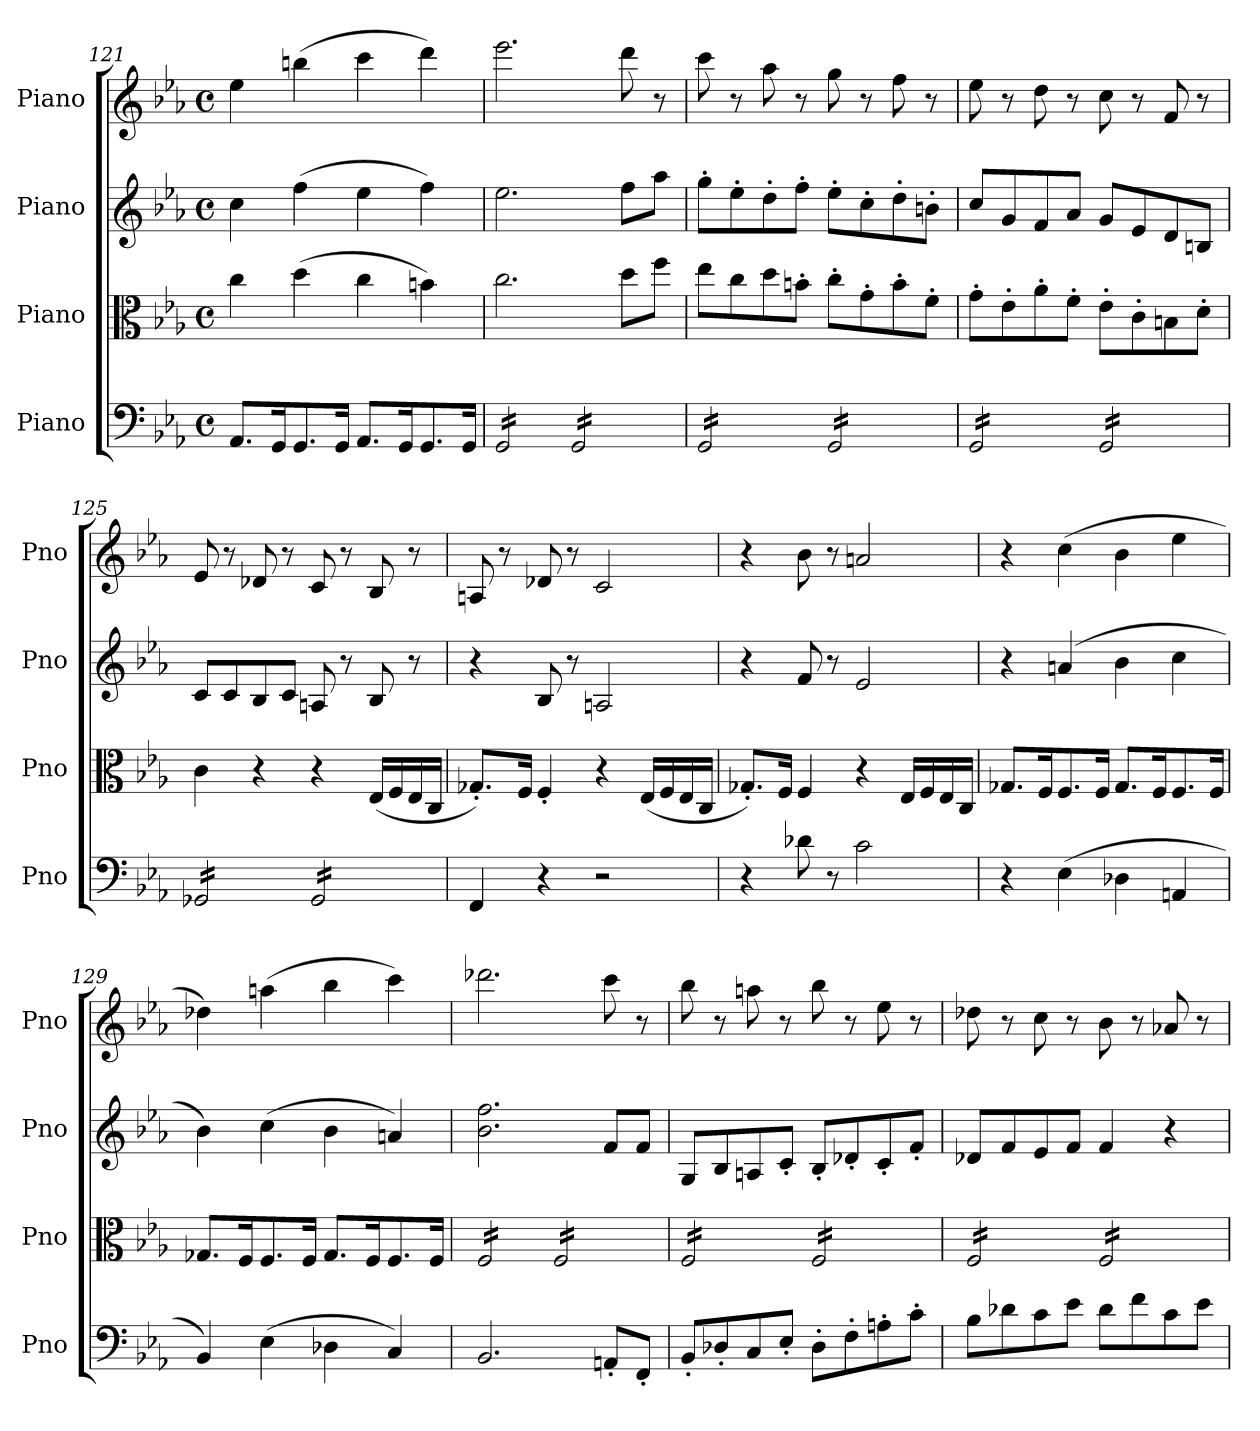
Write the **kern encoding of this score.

**kern	**kern	**kern	**kern
*part4	*part3	*part2	*part1
*staff4	*staff3	*staff2	*staff1
*I"Piano	*I"Piano	*I"Piano	*I"Piano
*I'Pno	*I'Pno	*I'Pno	*I'Pno
*clefF4	*clefC3	*clefG2	*clefG2
*k[b-e-a-]	*k[b-e-a-]	*k[b-e-a-]	*k[b-e-a-]
*M4/4	*M4/4	*M4/4	*M4/4
*met(c)	*met(c)	*met(c)	*met(c)
=121	=121	=121	=121
8.AA-/L	4cc\	4cc\	4ee-\
16GG/K	.	.	.
8.GG/	(4dd\	(4ff\	(4bbn\
16GG/Jk	.	.	.
8.AA-/L	4cc\	4ee-\	4ccc\
16GG/K	.	.	.
8.GG/	4bn\)	4ff\)	4ddd\)
16GG/Jk	.	.	.
=122	=122	=122	=122
*tremolo	*	*	*
16GG/LL	2.cc\	2.ee-\	2.eee-\
16GG/	.	.	.
16GG/	.	.	.
16GG/	.	.	.
16GG/	.	.	.
16GG/	.	.	.
16GG/	.	.	.
16GG/JJ	.	.	.
16GG/LL	.	.	.
16GG/	.	.	.
16GG/	.	.	.
16GG/	.	.	.
16GG/	8dd\L	8ff\L	8ddd\
16GG/	.	.	.
16GG/	8ff\J	8aa-\J	8r
16GG/JJ	.	.	.
!!LO:LB:g=z
=123	=123	=123	=123
16GG/LL	8ee-\L	8gg'\L	8ccc\
16GG/	.	.	.
16GG/	8cc\	8ee-'\	8r
16GG/	.	.	.
16GG/	8dd\	8dd'\	8aa-\
16GG/	.	.	.
16GG/	8bn'\J	8ff'\J	8r
16GG/JJ	.	.	.
16GG/LL	8cc'\L	8ee-'\L	8gg\
16GG/	.	.	.
16GG/	8g'\	8cc'\	8r
16GG/	.	.	.
16GG/	8b'\	8dd'\	8ff\
16GG/	.	.	.
16GG/	8f'\J	8bn'\J	8r
16GG/JJ	.	.	.
=124	=124	=124	=124
16GG/LL	8g'\L	8cc/L	8ee-\
16GG/	.	.	.
16GG/	8e-'\	8g/	8r
16GG/	.	.	.
16GG/	8a-'\	8f/	8dd\
16GG/	.	.	.
16GG/	8f'\J	8a-/J	8r
16GG/JJ	.	.	.
16GG/LL	8e-'\L	8g/L	8cc\
16GG/	.	.	.
16GG/	8c'\	8e-/	8r
16GG/	.	.	.
16GG/	8Bn\	8d/	8f/
16GG/	.	.	.
16GG/	8d'\J	8Bn/J	8r
16GG/JJ	.	.	.
=125	=125	=125	=125
16GG-X/LL	4c\	8c/L	8e-/
16GG-X/	.	.	.
16GG-X/	.	8c/	8r
16GG-X/	.	.	.
16GG-X/	4r	8B-/	8d-X/
16GG-X/	.	.	.
16GG-X/	.	8c/J	8r
16GG-X/JJ	.	.	.
16GG-/LL	4r	8An/	8c/
16GG-/	.	.	.
16GG-/	.	8r	8r
16GG-/	.	.	.
16GG-/	(16E-/LL	8B-/	8B-/
16GG-/	16F/	.	.
16GG-/	16E-/	8r	8r
16GG-/JJ	16C/JJ	.	.
*Xtremolo	*	*	*
=126	=126	=126	=126
4FF/	8.G-X'/L)	4r	8An/
.	.	.	8r
.	16F/Jk	.	.
4r	4F'/	8B-/	8d-X/
.	.	8r	8r
2r	4r	2An/	2c/
.	(16E-/LL	.	.
.	16F/	.	.
.	16E-/	.	.
.	16C/JJ	.	.
=127	=127	=127	=127
4r	8.G-X'/L)	4r	4r
.	16F/Jk	.	.
8d-X\	4F/	8f/	8b-\
8r	.	8r	8r
2c\	4r	2e-/	2an/
.	16E-/LL	.	.
.	16F/	.	.
.	16E-/	.	.
.	16C/JJ	.	.
=128	=128	=128	=128
4r	8.G-X/L	4r	4r
.	16F/K	.	.
(4E-\	8.F/	(4an/	(4cc\
.	16F/Jk	.	.
4D-X\	8.G-/L	4b-\	4b-\
.	16F/K	.	.
4AAn/	8.F/	4cc\	4ee-\
.	16F/Jk	.	.
=129	=129	=129	=129
4BB-/)	8.G-X/L	4b-\)	4dd-X\)
.	16F/K	.	.
(4E-\	8.F/	(4cc\	(4aan\
.	16F/Jk	.	.
4D-X\	8.G-/L	4b-\	4bb-\
.	16F/K	.	.
4C/)	8.F/	4an/)	4ccc\)
.	16F/Jk	.	.
=130	=130	=130	=130
*	*tremolo	*	*
2.BB-/	16F/LL	2.b-\ 2.ff\	2.ddd-X\
.	16F/	.	.
.	16F/	.	.
.	16F/	.	.
.	16F/	.	.
.	16F/	.	.
.	16F/	.	.
.	16F/JJ	.	.
.	16F/LL	.	.
.	16F/	.	.
.	16F/	.	.
.	16F/	.	.
8AAn'/L	16F/	8f/L	8ccc\
.	16F/	.	.
8FF'/J	16F/	8f/J	8r
.	16F/JJ	.	.
!!LO:LB:g=z
=131	=131	=131	=131
8BB-'/L	16F/LL	8G/L	8bb-\
.	16F/	.	.
8D-X'/	16F/	8B-/	8r
.	16F/	.	.
8C/	16F/	8An/	8aan\
.	16F/	.	.
8E-'/J	16F/	8c'/J	8r
.	16F/JJ	.	.
8D-'\L	16F/LL	8B-'/L	8bb-\
.	16F/	.	.
8F'\	16F/	8d-X'/	8r
.	16F/	.	.
8An'\	16F/	8c'/	8ee-\
.	16F/	.	.
8c'\J	16F/	8f'/J	8r
.	16F/JJ	.	.
=132	=132	=132	=132
8B-\L	16F/LL	8d-X/L	8dd-X\
.	16F/	.	.
8d-X\	16F/	8f/	8r
.	16F/	.	.
8c\	16F/	8e-/	8cc\
.	16F/	.	.
8e-\J	16F/	8f/J	8r
.	16F/JJ	.	.
8d-\L	16F/LL	4f/	8b-\
.	16F/	.	.
8f\	16F/	.	8r
.	16F/	.	.
8c\	16F/	4r	8a-X/
.	16F/	.	.
8e-\J	16F/	.	8r
.	16F/JJ	.	.
*	*Xtremolo	*	*
=	=	=	=
*-	*-	*-	*-
